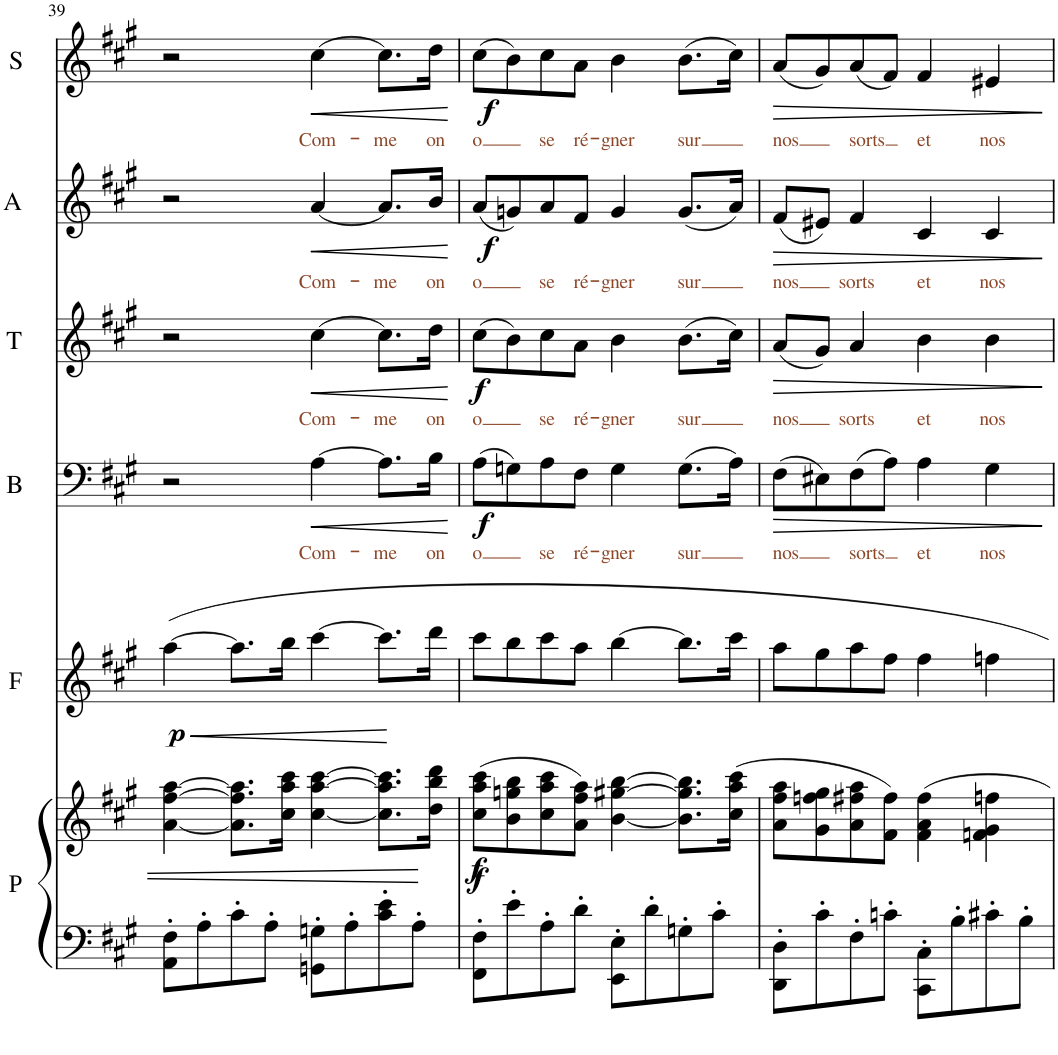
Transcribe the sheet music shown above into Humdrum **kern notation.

**kern	**kern	**dynam	**kern	**dynam	**kern	**text	**dynam	**kern	**text	**dynam	**kern	**text	**dynam	**kern	**text	**dynam
*part6	*part6	*part6	*part5	*part5	*part4	*part4	*part4	*part3	*part3	*part3	*part2	*part2	*part2	*part1	*part1	*part1
*staff7	*staff6	*staff6/7	*staff5	*staff5	*staff4	*staff4	*staff4	*staff3	*staff3	*staff3	*staff2	*staff2	*staff2	*staff1	*staff1	*staff1
*I"Piano	*	*	*I"Flute	*	*I"B	*	*	*I"T	*	*	*I"A	*	*	*I"S	*	*
*I'P	*	*	*I'F	*	*I'B	*	*	*I'T	*	*	*I'A	*	*	*I'S	*	*
!!LO:PB:g=z
*clefF4	*clefG2	*	*clefG2	*	*clefF4	*	*	*clefG2	*	*	*clefG2	*	*	*clefG2	*	*
*k[f#c#g#]	*k[f#c#g#]	*	*k[f#c#g#]	*	*k[f#c#g#]	*	*	*k[f#c#g#]	*	*	*k[f#c#g#]	*	*	*k[f#c#g#]	*	*
*M4/4	*M4/4	*	*M4/4	*	*M4/4	*	*	*M4/4	*	*	*M4/4	*	*	*M4/4	*	*
=39	=39	=39	=39	=39	=39	=39	=39	=39	=39	=39	=39	=39	=39	=39	=39	=39
!	!	!	!	!LO:HP:b	!	!	!	!	!	!	!	!	!	!	!	!
!	!	!	!	!LO:DY:n=1:b	!	!	!	!	!	!	!	!	!	!	!	!
8AA\' 8F#\'L	[4a\ [4ff#\ [4aa\	.	[4aa\	< p	2r	.	.	2r	.	.	2r	.	.	2r	.	.
8A'\	.	.	.	.	.	.	.	.	.	.	.	.	.	.	.	.
8c#'\	8.a\] 8.ff#\] 8.aa\]L	.	8.aa\L]	.	.	.	.	.	.	.	.	.	.	.	.	.
8A'\J	.	.	.	.	.	.	.	.	.	.	.	.	.	.	.	.
.	16cc#\ 16aa\ 16ccc#\Jk	.	16bb\Jk	.	.	.	.	.	.	.	.	.	.	.	.	.
!	!	!	!	!	!	!LO:LY:b:color=#8C4628	!LO:HP:b	!	!LO:LY:b:color=#8C4628	!LO:HP:b	!	!LO:LY:b:color=#8C4628	!LO:HP:b	!	!LO:LY:b:color=#8C4628	!LO:HP:b
8GGn\' 8Gn\'L	[4cc#\ [4aa\ [4ccc#\	.	[4ccc#\	.	[4A\	Com-	<	[4cc#\	Com-	<	[4a/	Com-	<	[4cc#\	Com-	<
8A'\	.	.	.	.	.	.	.	.	.	.	.	.	.	.	.	.
!	!	!	!	!	!	!LO:LY:b:color=#8C4628	!	!	!LO:LY:b:color=#8C4628	!	!	!LO:LY:b:color=#8C4628	!	!	!LO:LY:b:color=#8C4628	!
8c#\' 8e\'	8.cc#\] 8.aa\] 8.ccc#\]L	.	8.ccc#\L]	.	8.A\L]	-me	.	8.cc#\L]	-me	.	8.a/L]	-me	.	8.cc#\L]	-me	.
8A'\J	.	.	.	.	.	.	.	.	.	.	.	.	.	.	.	.
!	!	!	!	!	!	!LO:LY:b:color=#8C4628	!	!	!LO:LY:b:color=#8C4628	!	!	!LO:LY:b:color=#8C4628	!	!	!LO:LY:b:color=#8C4628	!
.	16dd\ 16bb\ 16ddd\Jk	.	16ddd\Jk	.	16B\Jk	on	.	16dd\Jk	on	.	16b/Jk	on	.	16dd\Jk	on	.
.	.	.	.	[	.	.	[	.	.	[	.	.	[	.	.	[
=40	=40	=40	=40	=40	=40	=40	=40	=40	=40	=40	=40	=40	=40	=40	=40	=40
!	!	!LO:DY:b	!	!	!	!LO:LY:b:color=#8C4628	!	!	!LO:LY:b:color=#8C4628	!	!	!LO:LY:b:color=#8C4628	!	!	!LO:LY:b:color=#8C4628	!
!	!	!LO:DY:n=1:b	!	!	!	!	!LO:DY:b	!	!	!LO:DY:b	!	!	!LO:DY:b	!	!	!LO:DY:b
8FF#\' 8F#\'L	(8cc#\ 8aa\ 8ccc#\L	f f	8ccc#\L	.	(8A\L	o	f	(8cc#\L	o	f	(8a/L	o	f	(8cc#\L	o	f
8e'\	8b\ 8ggn\ 8bb\	.	8bb\	.	8Gn\)	.	.	8b\)	.	.	8gn/)	.	.	8b\)	.	.
!	!	!	!	!	!	!LO:LY:b:color=#8C4628	!	!	!LO:LY:b:color=#8C4628	!	!	!LO:LY:b:color=#8C4628	!	!	!LO:LY:b:color=#8C4628	!
8A'\	8cc#\ 8aa\ 8ccc#\	.	8ccc#\	.	8A\	se	.	8cc#\	se	.	8a/	se	.	8cc#\	se	.
!	!	!	!	!	!	!LO:LY:b:color=#8C4628	!	!	!LO:LY:b:color=#8C4628	!	!	!LO:LY:b:color=#8C4628	!	!	!LO:LY:b:color=#8C4628	!
8d'\J	8a\ 8ff#\ 8aa\J)	.	8aa\J	.	8F#\J	ré-	.	8a\J	ré-	.	8f#/J	ré-	.	8a\J	ré-	.
!	!	!	!	!	!	!LO:LY:b:color=#8C4628	!	!	!LO:LY:b:color=#8C4628	!	!	!LO:LY:b:color=#8C4628	!	!	!LO:LY:b:color=#8C4628	!
8EE\' 8E\'L	[4b\ [4gg#X\ [4bb\	.	[4bb\	.	4G\	-gner	.	4b\	-gner	.	4g/	-gner	.	4b\	-gner	.
8d'\	.	.	.	.	.	.	.	.	.	.	.	.	.	.	.	.
!	!	!	!	!	!	!LO:LY:b:color=#8C4628	!	!	!LO:LY:b:color=#8C4628	!	!	!LO:LY:b:color=#8C4628	!	!	!LO:LY:b:color=#8C4628	!
8Gn'\	8.b\] 8.gg#\] 8.bb\]L	.	8.bb\L]	.	(8.G\L	sur	.	(8.b\L	sur	.	(8.g/L	sur	.	(8.b\L	sur	.
8c#'\J	.	.	.	.	.	.	.	.	.	.	.	.	.	.	.	.
.	(16cc#\ 16aa\ 16ccc#\Jk	.	16ccc#\Jk	.	16A\Jk)	.	.	16cc#\Jk)	.	.	16a/Jk)	.	.	16cc#\Jk)	.	.
=41	=41	=41	=41	=41	=41	=41	=41	=41	=41	=41	=41	=41	=41	=41	=41	=41
!	!	!	!	!	!	!LO:LY:b:color=#8C4628	!LO:HP:b	!	!LO:LY:b:color=#8C4628	!LO:HP:b	!	!LO:LY:b:color=#8C4628	!LO:HP:b	!	!LO:LY:b:color=#8C4628	!LO:HP:b
8DD\' 8D\'L	8a\ 8ff#\ 8aa\L	.	8aa\L	.	(8F#\L	nos	>	(8a/L	nos	>	(8f#/L	nos	>	(8a/L	nos	>
8c#'\	8g#\ 8ffn\ 8gg#\	.	8gg#\	.	8E#X\)	.	.	8g#/J)	.	.	8e#X/J)	.	.	8g#/)	.	.
!	!	!	!	!	!	!LO:LY:b:color=#8C4628	!	!	!LO:LY:b:color=#8C4628	!	!	!LO:LY:b:color=#8C4628	!	!	!LO:LY:b:color=#8C4628	!
8F#'\	8a\ 8ff#X\ 8aa\	.	8aa\	.	(8F#\	sorts	.	4a/	sorts	.	4f#/	sorts	.	(8a/	sorts	.
8cn'\J	8f#\ 8ff#\J)	.	8ff#\J	.	8A\J)	.	.	.	.	.	.	.	.	8f#/J)	.	.
!	!	!	!	!	!	!LO:LY:b:color=#8C4628	!	!	!LO:LY:b:color=#8C4628	!	!	!LO:LY:b:color=#8C4628	!	!	!LO:LY:b:color=#8C4628	!
8CC#\' 8C#\'L	4f#\ 4a\ 4ff#\	.	4ff#\	.	4A\	et	.	4b\	et	.	4c#/	et	.	4f#/	et	.
8B'\	.	.	.	.	.	.	.	.	.	.	.	.	.	.	.	.
!	!	!	!	!	!	!LO:LY:b:color=#8C4628	!	!	!LO:LY:b:color=#8C4628	!	!	!LO:LY:b:color=#8C4628	!	!	!LO:LY:b:color=#8C4628	!
8c#X'\	4fn\ 4g#\ 4ffn\	.	4ffn\	.	4G#\	nos	.	4b\	nos	.	4c#/	nos	.	4e#X/	nos	.
8B'\J	.	.	.	.	.	.	.	.	.	.	.	.	.	.	.	.
.	.	.	.	.	.	.	]	.	.	]	.	.	]	.	.	]
=	=	=	=	=	=	=	=	=	=	=	=	=	=	=	=	=
*-	*-	*-	*-	*-	*-	*-	*-	*-	*-	*-	*-	*-	*-	*-	*-	*-
